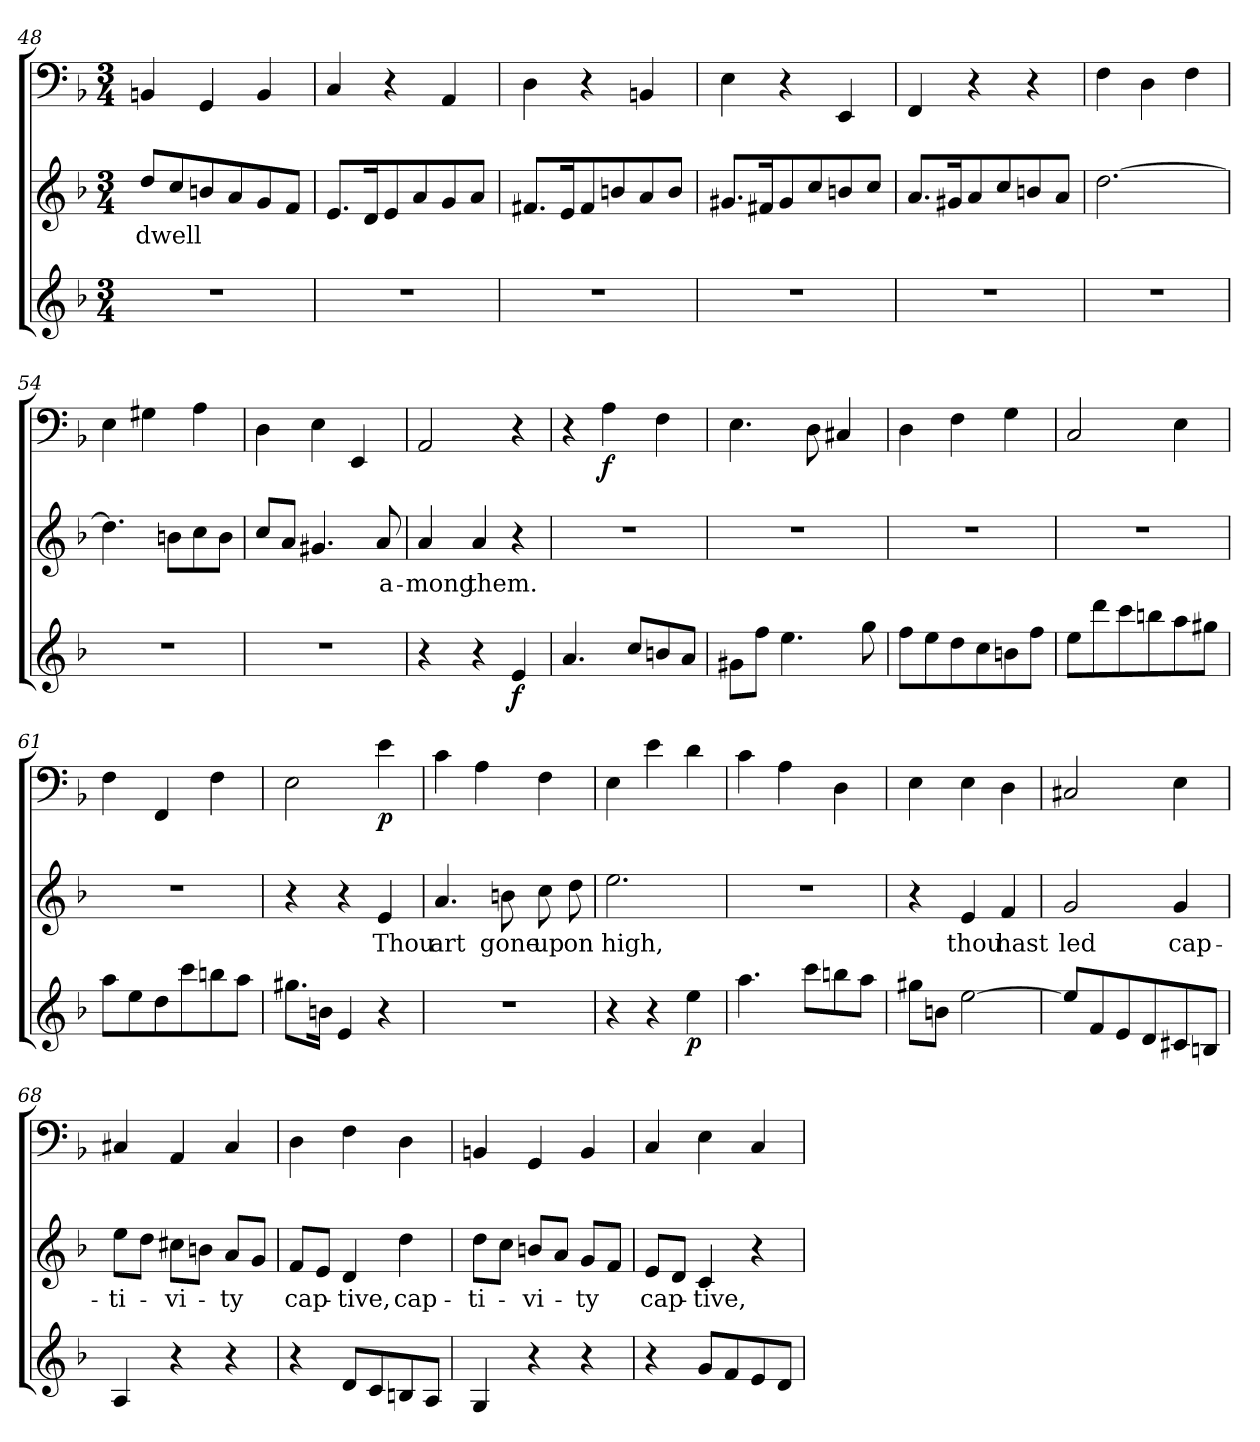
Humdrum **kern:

**kern	**dynam	**kern	**text	**kern	**dynam
*part3	*part3	*part2	*part2	*part1	*part1
*staff3	*staff3	*staff2	*staff2	*staff1	*staff1
*clefG2	*	*clefG2	*	*clefF4	*
*k[b-]	*	*k[b-]	*	*k[b-]	*
*d:	*	*d:	*	*d:	*
*M3/4	*	*M3/4	*	*M3/4	*
=48	=48	=48	=48	=48	=48
2.r	.	8dd/L	dwell	4BBn/	.
.	.	8cc/	.	.	.
.	.	8bn/	.	4GG/	.
.	.	8a/	.	.	.
.	.	8g/	.	4BB/	.
.	.	8f/J	.	.	.
=49	=49	=49	=49	=49	=49
2.r	.	8.e/L	.	4C/	.
.	.	16d/K	.	.	.
.	.	8e/	.	4r	.
.	.	8a/	.	.	.
.	.	8g/	.	4AA/	.
.	.	8a/J	.	.	.
=50	=50	=50	=50	=50	=50
2.r	.	8.f#X/L	.	4D\	.
.	.	16e/K	.	.	.
.	.	8f#/	.	4r	.
.	.	8bn/	.	.	.
.	.	8a/	.	4BBn/	.
.	.	8b/J	.	.	.
=51	=51	=51	=51	=51	=51
2.r	.	8.g#X/L	.	4E\	.
.	.	16f#X/K	.	.	.
.	.	8g#/	.	4r	.
.	.	8cc/	.	.	.
.	.	8bn/	.	4EE/	.
.	.	8cc/J	.	.	.
=52	=52	=52	=52	=52	=52
2.r	.	8.a/L	.	4FF/	.
.	.	16g#X/K	.	.	.
.	.	8a/	.	4r	.
.	.	8cc/	.	.	.
.	.	8bn/	.	4r	.
.	.	8a/J	.	.	.
=53	=53	=53	=53	=53	=53
2.r	.	[2.dd\	.	4F\	.
.	.	.	.	4D\	.
.	.	.	.	4F\	.
=54	=54	=54	=54	=54	=54
2.r	.	4.dd\]	.	4E\	.
.	.	.	.	4G#X\	.
.	.	8bn\L	.	.	.
.	.	8cc\	.	4A\	.
.	.	8b\J	.	.	.
=55	=55	=55	=55	=55	=55
2.r	.	8cc/L	.	4D\	.
.	.	8a/J	.	.	.
.	.	4.g#X/	.	4E\	.
.	.	.	.	4EE/	.
.	.	8a/	a-	.	.
=56	=56	=56	=56	=56	=56
4r	.	4a/	-mong	2AA/	.
4r	.	4a/	them.	.	.
4e/	f	4r	.	4r	.
=57	=57	=57	=57	=57	=57
4.a/	.	2.r	.	4r	.
.	.	.	.	4A\	f
8cc/L	.	.	.	.	.
8bn/	.	.	.	4F\	.
8a/J	.	.	.	.	.
=58	=58	=58	=58	=58	=58
8g#X\L	.	2.r	.	4.E\	.
8ff\J	.	.	.	.	.
4.ee\	.	.	.	.	.
.	.	.	.	8D\	.
.	.	.	.	4C#X/	.
8gg\	.	.	.	.	.
=59	=59	=59	=59	=59	=59
8ff\L	.	2.r	.	4D\	.
8ee\	.	.	.	.	.
8dd\	.	.	.	4F\	.
8cc\	.	.	.	.	.
8bn\	.	.	.	4G\	.
8ff\J	.	.	.	.	.
=60	=60	=60	=60	=60	=60
8ee\L	.	2.r	.	2C/	.
8ddd\	.	.	.	.	.
8ccc\	.	.	.	.	.
8bbn\	.	.	.	.	.
8aa\	.	.	.	4E\	.
8gg#X\J	.	.	.	.	.
=61	=61	=61	=61	=61	=61
8aa\L	.	2.r	.	4F\	.
8ee\	.	.	.	.	.
8dd\	.	.	.	4FF/	.
8ccc\	.	.	.	.	.
8bbn\	.	.	.	4F\	.
8aa\J	.	.	.	.	.
=62	=62	=62	=62	=62	=62
8.gg#X\L	.	4r	.	2E\	.
16bn\Jk	.	.	.	.	.
4e/	.	4r	.	.	.
4r	.	4e/	Thou	4e\	p
=63	=63	=63	=63	=63	=63
2.r	.	4.a/	art	4c\	.
.	.	.	.	4A\	.
.	.	8bn\	gone	.	.
.	.	8cc\	up	4F\	.
.	.	8dd\	on	.	.
=64	=64	=64	=64	=64	=64
4r	.	2.ee\	high,	4E\	.
4r	.	.	.	4e\	.
4ee\	p	.	.	4d\	.
=65	=65	=65	=65	=65	=65
4.aa\	.	2.r	.	4c\	.
.	.	.	.	4A\	.
8ccc\L	.	.	.	.	.
8bbn\	.	.	.	4D\	.
8aa\J	.	.	.	.	.
=65	=65	=65	=65	=65	=65
8gg#X\L	.	4r	.	4E\	.
8bn\J	.	.	.	.	.
[2ee\	.	4e/	thou	4E\	.
.	.	4f/	hast	4D\	.
=67	=67	=67	=67	=67	=67
8ee/L]	.	2g/	led	2C#X/	.
8f/	.	.	.	.	.
8e/	.	.	.	.	.
8d/	.	.	.	.	.
8c#X/	.	4g/	cap-	4E\	.
8Bn/J	.	.	.	.	.
=68	=68	=68	=68	=68	=68
4A/	.	8ee\L	-ti-	4C#X/	.
.	.	8dd\J	.	.	.
4r	.	8cc#X\L	-vi-	4AA/	.
.	.	8bn\J	.	.	.
4r	.	8a/L	-ty	4C#/	.
.	.	8g/J	.	.	.
=69	=69	=69	=69	=69	=69
4r	.	8f/L	cap-	4D\	.
.	.	8e/J	.	.	.
8d/L	.	4d/	-tive,	4F\	.
8c/	.	.	.	.	.
8Bn/	.	4dd\	cap-	4D\	.
8A/J	.	.	.	.	.
=70	=70	=70	=70	=70	=70
4G/	.	8dd\L	-ti-	4BBn/	.
.	.	8cc\J	.	.	.
4r	.	8bn/L	-vi-	4GG/	.
.	.	8a/J	.	.	.
4r	.	8g/L	-ty	4BB/	.
.	.	8f/J	.	.	.
=71	=71	=71	=71	=71	=71
4r	.	8e/L	cap-	4C/	.
.	.	8d/J	.	.	.
8g/L	.	4c/	-tive,	4E\	.
8f/	.	.	.	.	.
8e/	.	4r	.	4C/	.
8d/J	.	.	.	.	.
=	=	=	=	=	=
*-	*-	*-	*-	*-	*-
